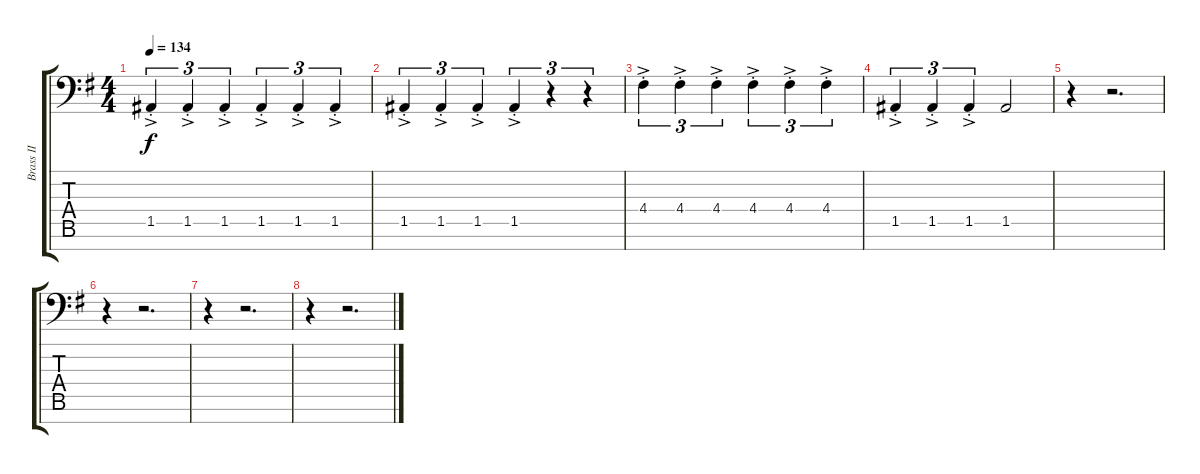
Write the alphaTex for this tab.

\track ("Brass II" "Brass II") {instrument trombone}
\staff {score tabs}
\tuning (E4 B3 G3 D3 A2 E2 B1) {hide}
\ts (4 4)
\tempo 134
\clef f4
\ks g
1.5{ac st}.4{tu (3 2) dy f} 1.5{ac st}.4{tu (3 2)} 1.5{ac st}.4{tu (3 2)} 1.5{ac st}.4{tu (3 2)} 1.5{ac st}.4{tu (3 2)} 1.5{ac st}.4{tu (3 2)} |
1.5{ac st}.4{tu (3 2)} 1.5{ac st}.4{tu (3 2)} 1.5{ac st}.4{tu (3 2)} 1.5{ac st}.4{tu (3 2)} r.4{tu (3 2)} r.4{tu (3 2)} |
4.4{ac st}.4{tu (3 2)} 4.4{ac st}.4{tu (3 2)} 4.4{ac st}.4{tu (3 2)} 4.4{ac st}.4{tu (3 2)} 4.4{ac st}.4{tu (3 2)} 4.4{ac st}.4{tu (3 2)} |
1.5{ac st}.4{tu (3 2)} 1.5{ac st}.4{tu (3 2)} 1.5{ac st}.4{tu (3 2)} 1.5.2 |
r.4 r.2{d} |
r.4 r.2{d} |
r.4 r.2{d} |
r.4 r.2{d}
